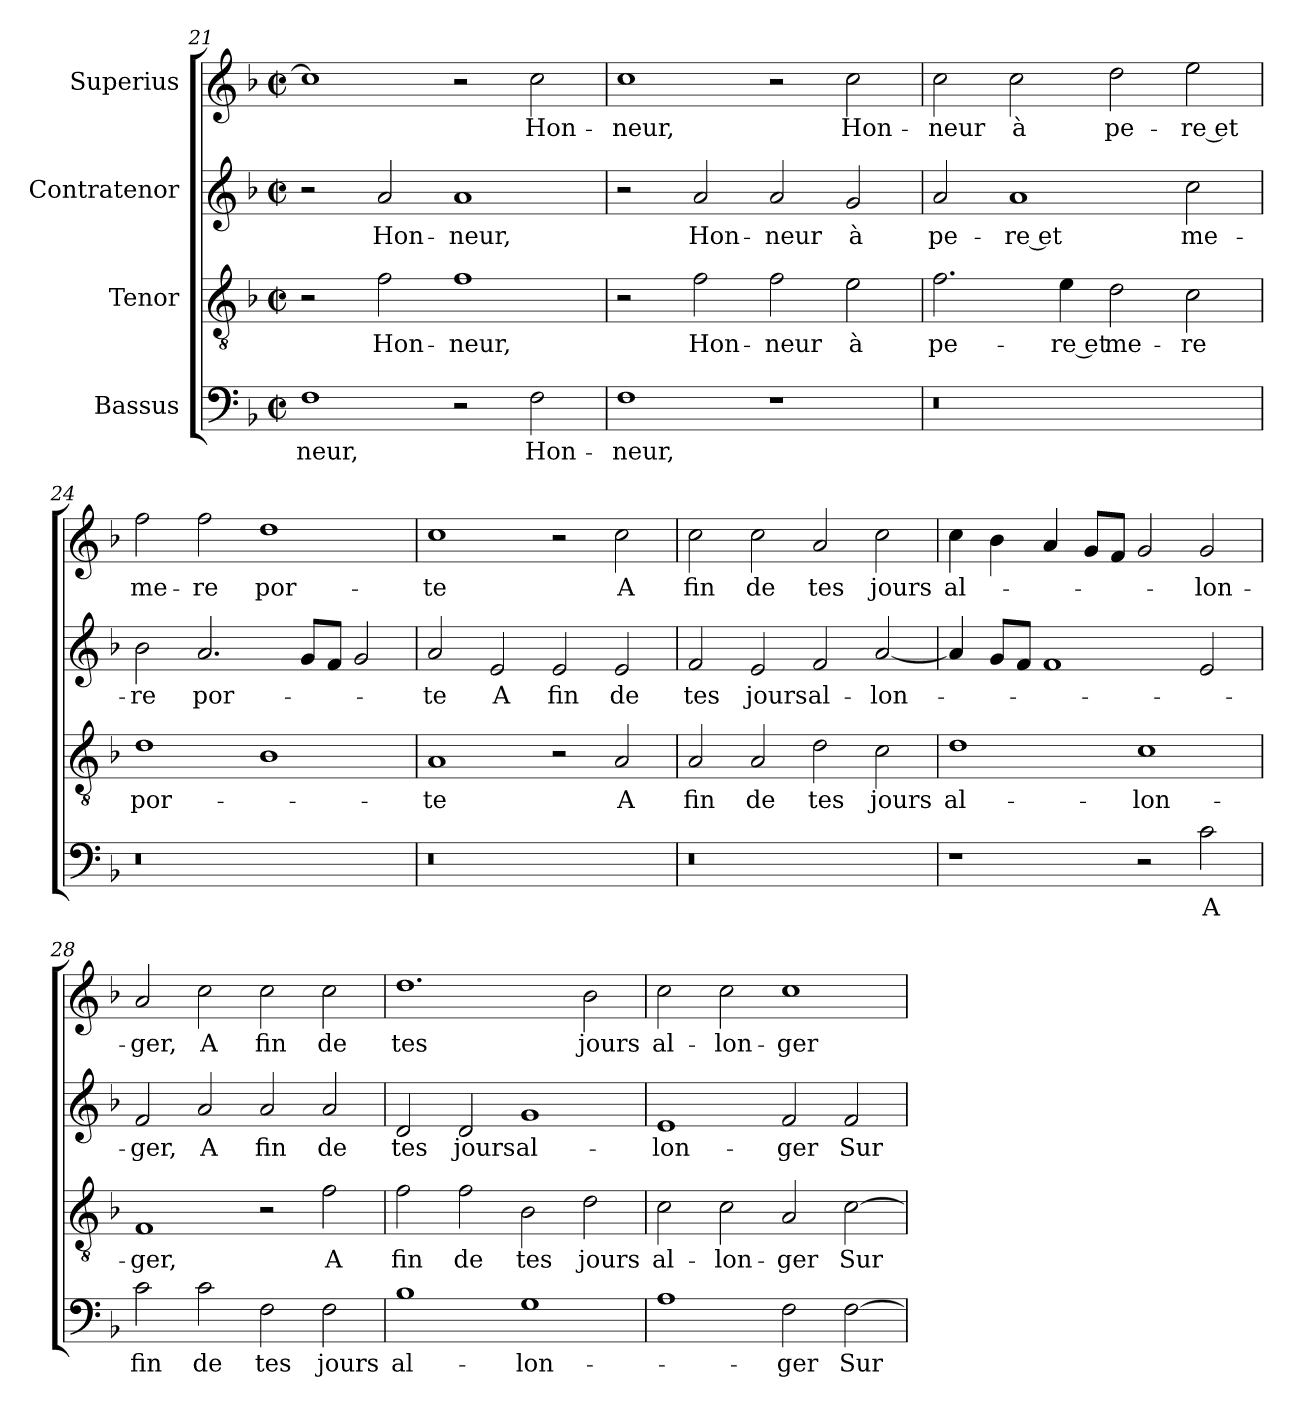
**kern	**text	**kern	**text	**kern	**text	**kern	**text
*part4	*part4	*part3	*part3	*part2	*part2	*part1	*part1
*staff4	*staff4	*staff3	*staff3	*staff2	*staff2	*staff1	*staff1
*I"Bassus	*	*I"Tenor	*	*I"Contratenor	*	*I"Superius	*
*clefF4	*	*clefGv2	*	*clefG2	*	*clefG2	*
*k[b-]	*	*k[b-]	*	*k[b-]	*	*k[b-]	*
*F:	*	*F:	*	*F:	*	*F:	*
*M2/2	*	*M2/2	*	*M2/2	*	*M2/2	*
*met(c|)	*	*met(c|)	*	*met(c|)	*	*met(c|)	*
=21	=21	=21	=21	=21	=21	=21	=21
1F\	-neur,	2r	.	2r	.	1cc\]	.
.	.	2f\	Hon-	2a/	Hon-	.	.
2r	.	1f\	-neur,	1a/	-neur,	2r	.
2F\	Hon-	.	.	.	.	2cc\	Hon-
=22	=22	=22	=22	=22	=22	=22	=22
1F\	-neur,	2r	.	2r	.	1cc\	-neur,
.	.	2f\	Hon-	2a/	Hon-	.	.
1r	.	2f\	-neur	2a/	-neur	2r	.
.	.	2e\	à	2g/	à	2cc\	Hon-
=23	=23	=23	=23	=23	=23	=23	=23
!LO:N:vis=0	!	!	!	!	!	!	!
1r	.	2.f\	pe-	2a/	pe-	2cc\	-neur
.	.	.	.	1a/	-re et	2cc\	à
.	.	4e\	-re et	.	.	.	.
1ryy	.	2d\	me-	.	.	2dd\	pe-
.	.	2c\	-re	2cc\	me-	2ee\	-re et
=24	=24	=24	=24	=24	=24	=24	=24
!LO:N:vis=0	!	!	!	!	!	!	!
1r	.	1d\	por-	2b-\	-re	2ff\	me-
.	.	.	.	2.a/	por-	2ff\	-re
1ryy	.	1B-\	.	.	.	1dd\	por-
.	.	.	.	8g/L	.	.	.
.	.	.	.	8f/J	.	.	.
.	.	.	.	2g/	.	.	.
!!LO:LB:g=z
=25	=25	=25	=25	=25	=25	=25	=25
!LO:N:vis=0	!	!	!	!	!	!	!
1r	.	1A/	-te	2a/	-te	1cc\	-te
.	.	.	.	2e/	A	.	.
1ryy	.	2r	.	2e/	fin	2r	.
.	.	2A/	A	2e/	de	2cc\	A
=26	=26	=26	=26	=26	=26	=26	=26
!LO:N:vis=0	!	!	!	!	!	!	!
1r	.	2A/	fin	2f/	tes	2cc\	fin
.	.	2A/	de	2e/	jours	2cc\	de
1ryy	.	2d\	tes	2f/	al-	2a/	tes
.	.	2c\	jours	[2a/	-lon-	2cc\	jours
=27	=27	=27	=27	=27	=27	=27	=27
1r	.	1d\	al-	4a/]	.	4cc\	al-
.	.	.	.	8g/L	.	4b-\	.
.	.	.	.	8f/J	.	.	.
.	.	.	.	1f/	.	4a/	.
.	.	.	.	.	.	8g/L	.
.	.	.	.	.	.	8f/J	.
2r	.	1c\	-lon-	.	.	2g/	.
2c\	A	.	.	2e/	.	2g/	-lon-
=28	=28	=28	=28	=28	=28	=28	=28
2c\	fin	1F/	-ger,	2f/	-ger,	2a/	-ger,
2c\	de	.	.	2a/	A	2cc\	A
2F\	tes	2r	.	2a/	fin	2cc\	fin
2F\	jours	2f\	A	2a/	de	2cc\	de
=29	=29	=29	=29	=29	=29	=29	=29
1B-\	al-	2f\	fin	2d/	tes	1.dd\	tes
.	.	2f\	de	2d/	jours	.	.
1G\	-lon-	2B-\	tes	1g/	al-	.	.
.	.	2d\	jours	.	.	2b-\	jours
!!LO:LB:g=z
=30	=30	=30	=30	=30	=30	=30	=30
1A\	.	2c\	al-	1e/	-lon-	2cc\	al-
.	.	2c\	-lon-	.	.	2cc\	-lon-
2F\	-ger	2A/	-ger	2f/	-ger	1cc\	-ger
[2F\	Sur	[2c\	Sur	2f/	Sur	.	.
=	=	=	=	=	=	=	=
*-	*-	*-	*-	*-	*-	*-	*-
